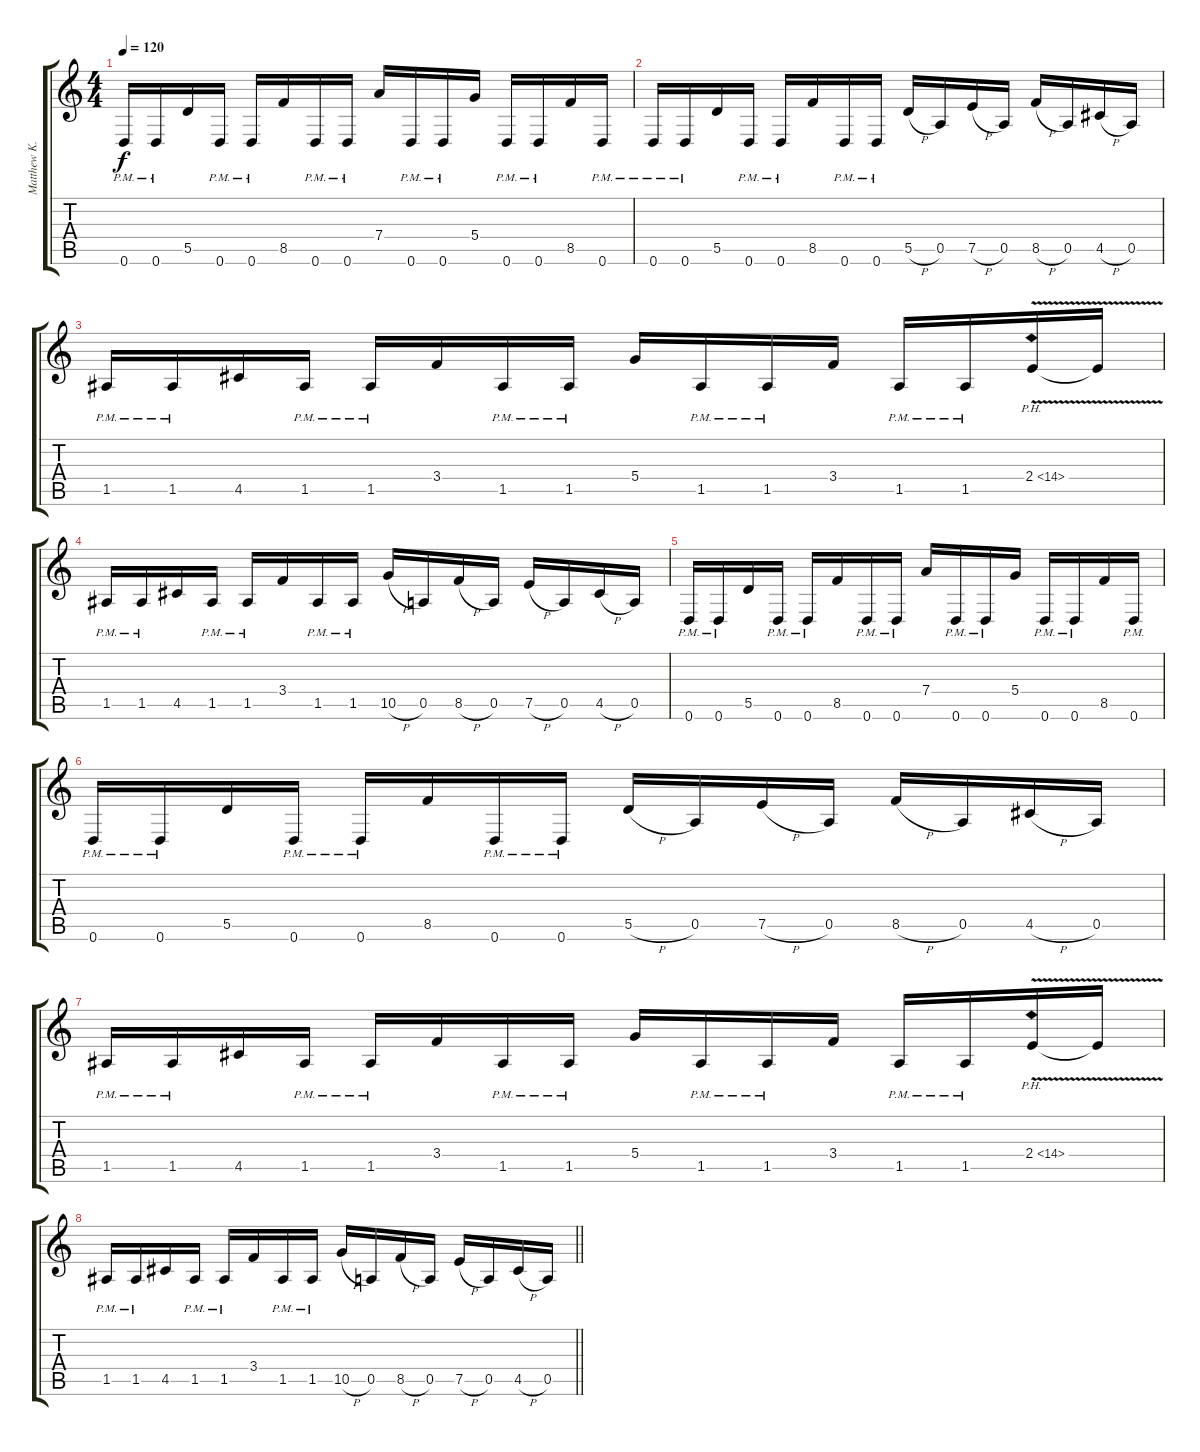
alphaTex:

\track ("Matthew K. Heafy" "Matthew K.") {instrument distortionguitar}
\staff {score tabs}
\tuning (E4 B3 G3 D3 A2 D2) {hide}
\ts (4 4)
\tempo 120
\clef g2
\ks c
0.6{pm}.16{dy f} 0.6{pm}.16 5.5.16 0.6{pm}.16 0.6{pm}.16 8.5.16 0.6{pm}.16 0.6{pm}.16 7.4.16 0.6{pm}.16 0.6{pm}.16 5.4.16 0.6{pm}.16 0.6{pm}.16 8.5.16 0.6{pm}.16 |
0.6{pm}.16 0.6{pm}.16 5.5.16 0.6{pm}.16 0.6{pm}.16 8.5.16 0.6{pm}.16 0.6{pm}.16 5.5{h}.16 0.5.16 7.5{h}.16 0.5.16 8.5{h}.16 0.5.16 4.5{h}.16 0.5.16 |
1.5{pm}.16 1.5{pm}.16 4.5.16 1.5{pm}.16 1.5{pm}.16 3.4.16 1.5{pm}.16 1.5{pm}.16 5.4.16 1.5{pm}.16 1.5{pm}.16 3.4.16 1.5{pm}.16 1.5{pm}.16 2.4{ph 12 v}.16 2.4{t}.16 |
1.5{pm}.16 1.5{pm}.16 4.5.16 1.5{pm}.16 1.5{pm}.16 3.4.16 1.5{pm}.16 1.5{pm}.16 10.5{h}.16 0.5.16 8.5{h}.16 0.5.16 7.5{h}.16 0.5.16 4.5{h}.16 0.5.16 |
0.6{pm}.16 0.6{pm}.16 5.5.16 0.6{pm}.16 0.6{pm}.16 8.5.16 0.6{pm}.16 0.6{pm}.16 7.4.16 0.6{pm}.16 0.6{pm}.16 5.4.16 0.6{pm}.16 0.6{pm}.16 8.5.16 0.6{pm}.16 |
0.6{pm}.16 0.6{pm}.16 5.5.16 0.6{pm}.16 0.6{pm}.16 8.5.16 0.6{pm}.16 0.6{pm}.16 5.5{h}.16 0.5.16 7.5{h}.16 0.5.16 8.5{h}.16 0.5.16 4.5{h}.16 0.5.16 |
1.5{pm}.16 1.5{pm}.16 4.5.16 1.5{pm}.16 1.5{pm}.16 3.4.16 1.5{pm}.16 1.5{pm}.16 5.4.16 1.5{pm}.16 1.5{pm}.16 3.4.16 1.5{pm}.16 1.5{pm}.16 2.4{ph 12 v}.16 2.4{t}.16 |
\barLineRight lightlight
1.5{pm}.16 1.5{pm}.16 4.5.16 1.5{pm}.16 1.5{pm}.16 3.4.16 1.5{pm}.16 1.5{pm}.16 10.5{h}.16 0.5.16 8.5{h}.16 0.5.16 7.5{h}.16 0.5.16 4.5{h}.16 0.5.16
